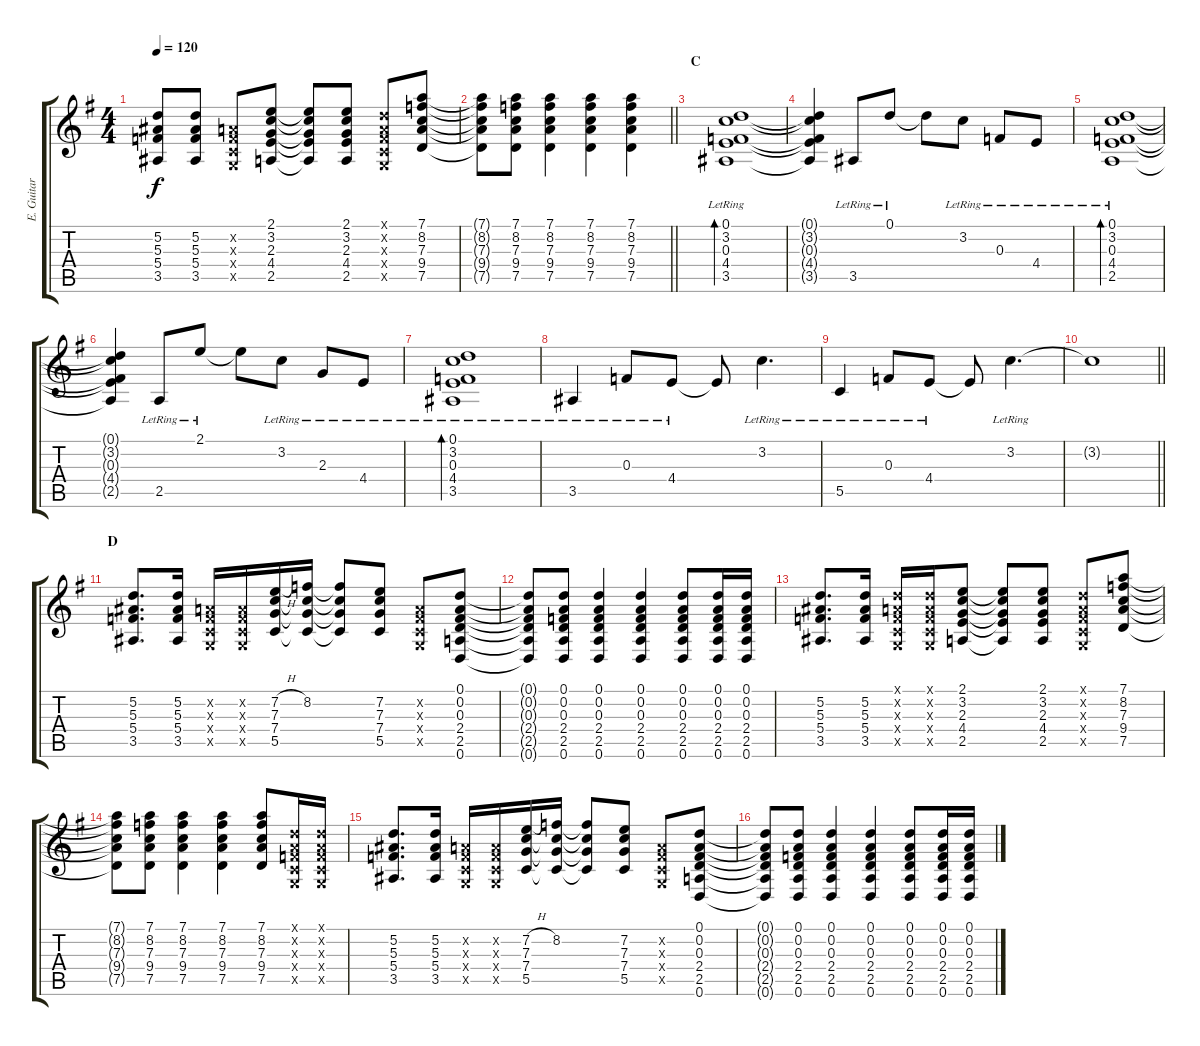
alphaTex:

\track ("E. Guitar II" "E. Guitar ") {instrument overdrivenguitar}
\staff {score tabs}
\tuning (D4 A3 F3 C3 G2 D2) {hide}
\ts (4 4)
\tempo 120
\clef g2
\ks g
(5.2{t} 5.3{t} 5.4{t} 3.5{t}).8{dy f} (5.2 5.3 5.4 3.5).8 (0.2{x} 0.3{x} 0.4{x} 0.5{x}).8 (2.1 3.2 2.3 4.4 2.5).8 (2.1{t} 3.2{t} 2.3{t} 4.4{t} 2.5{t}).8 (2.1 3.2 2.3 4.4 2.5).8 (0.1{x} 0.2{x} 0.3{x} 0.4{x} 0.5{x}).8 (7.1 8.2 7.3 9.4 7.5).8 |
\barLineRight lightlight
(7.1{t} 8.2{t} 7.3{t} 9.4{t} 7.5{t}).8 (7.1 8.2 7.3 9.4 7.5).8 (7.1 8.2 7.3 9.4 7.5).4 (7.1 8.2 7.3 9.4 7.5).4 (7.1 8.2 7.3 9.4 7.5).4 |
\section ("" "C")
(0.1{lr} 3.2 0.3 4.4 3.5).1{bd 240} |
(0.1{t} 3.2{t} 0.3{t} 4.4{t} 3.5{t}).4 3.5{lr}.8 0.1{lr}.8 0.1{t}.8 3.2{lr}.8 0.3{lr}.8 4.4{lr}.8 |
(0.1{lr} 3.2{lr} 0.3{lr} 4.4{lr} 2.5{lr}).1{bd 240} |
(0.1{t} 3.2{t} 0.3{t} 4.4{t} 2.5{t}).4 2.5{lr}.8 2.1{lr}.8 2.1{t}.8 3.2{lr}.8 2.3{lr}.8 4.4{lr}.8 |
(0.1{lr} 3.2{lr} 0.3{lr} 4.4{lr} 3.5{lr}).1{bd 240} |
3.5{lr}.4 0.3{lr}.8 4.4{lr}.8 4.4{t}.8 3.2{lr}.4{d} |
5.5{lr}.4 0.3{lr}.8 4.4{lr}.8 4.4{t}.8 3.2{lr}.4{d} |
\barLineRight lightlight
3.2{t}.1 |
\section ("" "D")
(5.2 5.3 5.4 3.5).8{d} (5.2 5.3 5.4 3.5).16 (0.2{x} 0.3{x} 0.4{x} 0.5{x}).16 (0.2{x} 0.3{x} 0.4{x} 0.5{x}).16 (7.2{h} 7.3 7.4 5.5).16 (8.2 7.3{t} 7.4{t} 5.5{t}).16 (8.2{t} 7.3{t} 7.4{t} 5.5{t}).8 (7.2 7.3 7.4 5.5).8 (0.2{x} 0.3{x} 0.4{x} 0.5{x}).8 (0.1 0.2 0.3 2.4 2.5 0.6).8 |
(0.1{t} 0.2{t} 0.3{t} 2.4{t} 2.5{t} 0.6{t}).8 (0.1 0.2 0.3 2.4 2.5 0.6).8 (0.1 0.2 0.3 2.4 2.5 0.6).4 (0.1 0.2 0.3 2.4 2.5 0.6).4 (0.1 0.2 0.3 2.4 2.5 0.6).8 (0.1 0.2 0.3 2.4 2.5 0.6).16 (0.1 0.2 0.3 2.4 2.5 0.6).16 |
(5.2 5.3 5.4 3.5).8{d} (5.2 5.3 5.4 3.5).16 (0.1{x} 0.2{x} 0.3{x} 0.4{x} 0.5{x}).16 (0.1{x} 0.2{x} 0.3{x} 0.4{x} 0.5{x}).16 (2.1 3.2 2.3 4.4 2.5).8 (2.1{t} 3.2{t} 2.3{t} 4.4{t} 2.5{t}).8 (2.1 3.2 2.3 4.4 2.5).8 (0.1{x} 0.2{x} 0.3{x} 0.4{x} 0.5{x}).8 (7.1 8.2 7.3 9.4 7.5).8 |
(7.1{t} 8.2{t} 7.3{t} 9.4{t} 7.5{t}).8 (7.1 8.2 7.3 9.4 7.5).8 (7.1 8.2 7.3 9.4 7.5).4 (7.1 8.2 7.3 9.4 7.5).4 (7.1 8.2 7.3 9.4 7.5).8 (0.1{x} 0.2{x} 0.3{x} 0.4{x} 0.5{x}).16 (0.1{x} 0.2{x} 0.3{x} 0.4{x} 0.5{x}).16 |
(5.2 5.3 5.4 3.5).8{d} (5.2 5.3 5.4 3.5).16 (0.2{x} 0.3{x} 0.4{x} 0.5{x}).16 (0.2{x} 0.3{x} 0.4{x} 0.5{x}).16 (7.2{h} 7.3 7.4 5.5).16 (8.2 7.3{t} 7.4{t} 5.5{t}).16 (8.2{t} 7.3{t} 7.4{t} 5.5{t}).8 (7.2 7.3 7.4 5.5).8 (0.2{x} 0.3{x} 0.4{x} 0.5{x}).8 (0.1 0.2 0.3 2.4 2.5 0.6).8 |
(0.1{t} 0.2{t} 0.3{t} 2.4{t} 2.5{t} 0.6{t}).8 (0.1 0.2 0.3 2.4 2.5 0.6).8 (0.1 0.2 0.3 2.4 2.5 0.6).4 (0.1 0.2 0.3 2.4 2.5 0.6).4 (0.1 0.2 0.3 2.4 2.5 0.6).8 (0.1 0.2 0.3 2.4 2.5 0.6).16 (0.1 0.2 0.3 2.4 2.5 0.6).16
